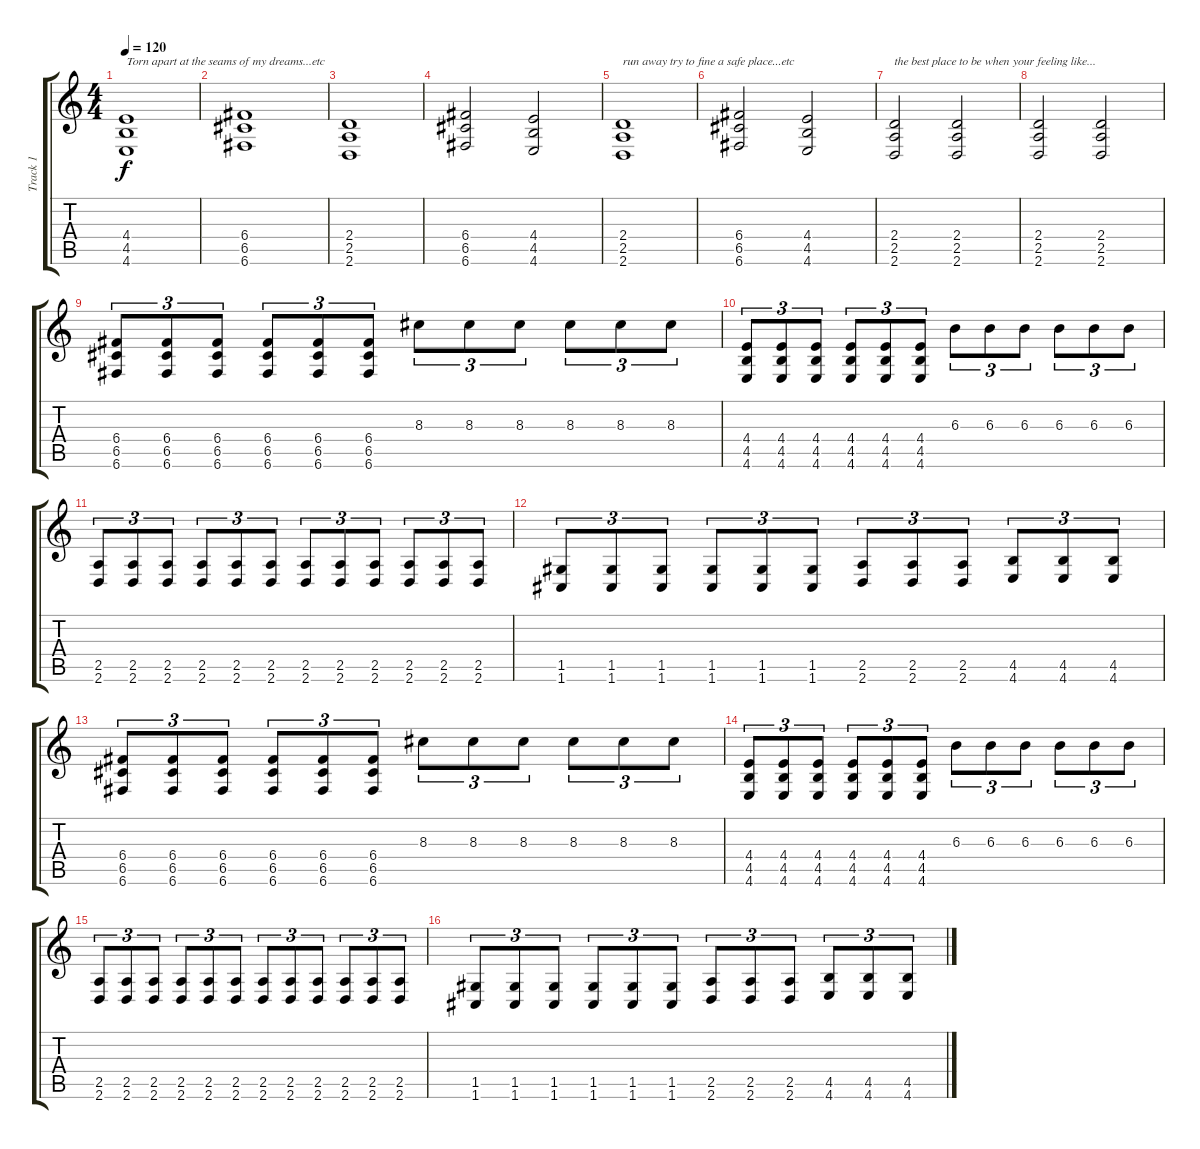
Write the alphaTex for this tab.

\track ("Track 1" "Track 1") {instrument acousticguitarsteel}
\staff {score tabs}
\tuning (D4 A3 F3 C3 G2 C2) {hide}
\ts (4 4)
\tempo 120
\clef g2
\ks c
(4.4 4.5 4.6).1{txt "Torn apart at the seams of my dreams...etc" dy f} |
(6.4 6.5 6.6).1 |
(2.4 2.5 2.6).1 |
(6.4 6.5 6.6).2 (4.4 4.5 4.6).2 |
(2.4 2.5 2.6).1{txt "run away try to fine a safe place...etc"} |
(6.4 6.5 6.6).2 (4.4 4.5 4.6).2 |
(2.4 2.5 2.6).2{txt "the best place to be when your feeling like..."} (2.4 2.5 2.6).2 |
(2.4 2.5 2.6).2 (2.4 2.5 2.6).2 |
(6.4 6.5 6.6).8{tu (3 2)} (6.4 6.5 6.6).8{tu (3 2)} (6.4 6.5 6.6).8{tu (3 2)} (6.4 6.5 6.6).8{tu (3 2)} (6.4 6.5 6.6).8{tu (3 2)} (6.4 6.5 6.6).8{tu (3 2)} 8.3.8{tu (3 2)} 8.3.8{tu (3 2)} 8.3.8{tu (3 2)} 8.3.8{tu (3 2)} 8.3.8{tu (3 2)} 8.3.8{tu (3 2)} |
(4.4 4.5 4.6).8{tu (3 2)} (4.4 4.5 4.6).8{tu (3 2)} (4.4 4.5 4.6).8{tu (3 2)} (4.4 4.5 4.6).8{tu (3 2)} (4.4 4.5 4.6).8{tu (3 2)} (4.4 4.5 4.6).8{tu (3 2)} 6.3.8{tu (3 2)} 6.3.8{tu (3 2)} 6.3.8{tu (3 2)} 6.3.8{tu (3 2)} 6.3.8{tu (3 2)} 6.3.8{tu (3 2)} |
(2.5 2.6).8{tu (3 2)} (2.5 2.6).8{tu (3 2)} (2.5 2.6).8{tu (3 2)} (2.5 2.6).8{tu (3 2)} (2.5 2.6).8{tu (3 2)} (2.5 2.6).8{tu (3 2)} (2.5 2.6).8{tu (3 2)} (2.5 2.6).8{tu (3 2)} (2.5 2.6).8{tu (3 2)} (2.5 2.6).8{tu (3 2)} (2.5 2.6).8{tu (3 2)} (2.5 2.6).8{tu (3 2)} |
(1.5 1.6).8{tu (3 2)} (1.5 1.6).8{tu (3 2)} (1.5 1.6).8{tu (3 2)} (1.5 1.6).8{tu (3 2)} (1.5 1.6).8{tu (3 2)} (1.5 1.6).8{tu (3 2)} (2.5 2.6).8{tu (3 2)} (2.5 2.6).8{tu (3 2)} (2.5 2.6).8{tu (3 2)} (4.5 4.6).8{tu (3 2)} (4.5 4.6).8{tu (3 2)} (4.5 4.6).8{tu (3 2)} |
(6.4 6.5 6.6).8{tu (3 2)} (6.4 6.5 6.6).8{tu (3 2)} (6.4 6.5 6.6).8{tu (3 2)} (6.4 6.5 6.6).8{tu (3 2)} (6.4 6.5 6.6).8{tu (3 2)} (6.4 6.5 6.6).8{tu (3 2)} 8.3.8{tu (3 2)} 8.3.8{tu (3 2)} 8.3.8{tu (3 2)} 8.3.8{tu (3 2)} 8.3.8{tu (3 2)} 8.3.8{tu (3 2)} |
(4.4 4.5 4.6).8{tu (3 2)} (4.4 4.5 4.6).8{tu (3 2)} (4.4 4.5 4.6).8{tu (3 2)} (4.4 4.5 4.6).8{tu (3 2)} (4.4 4.5 4.6).8{tu (3 2)} (4.4 4.5 4.6).8{tu (3 2)} 6.3.8{tu (3 2)} 6.3.8{tu (3 2)} 6.3.8{tu (3 2)} 6.3.8{tu (3 2)} 6.3.8{tu (3 2)} 6.3.8{tu (3 2)} |
(2.5 2.6).8{tu (3 2)} (2.5 2.6).8{tu (3 2)} (2.5 2.6).8{tu (3 2)} (2.5 2.6).8{tu (3 2)} (2.5 2.6).8{tu (3 2)} (2.5 2.6).8{tu (3 2)} (2.5 2.6).8{tu (3 2)} (2.5 2.6).8{tu (3 2)} (2.5 2.6).8{tu (3 2)} (2.5 2.6).8{tu (3 2)} (2.5 2.6).8{tu (3 2)} (2.5 2.6).8{tu (3 2)} |
(1.5 1.6).8{tu (3 2)} (1.5 1.6).8{tu (3 2)} (1.5 1.6).8{tu (3 2)} (1.5 1.6).8{tu (3 2)} (1.5 1.6).8{tu (3 2)} (1.5 1.6).8{tu (3 2)} (2.5 2.6).8{tu (3 2)} (2.5 2.6).8{tu (3 2)} (2.5 2.6).8{tu (3 2)} (4.5 4.6).8{tu (3 2)} (4.5 4.6).8{tu (3 2)} (4.5 4.6).8{tu (3 2)}
